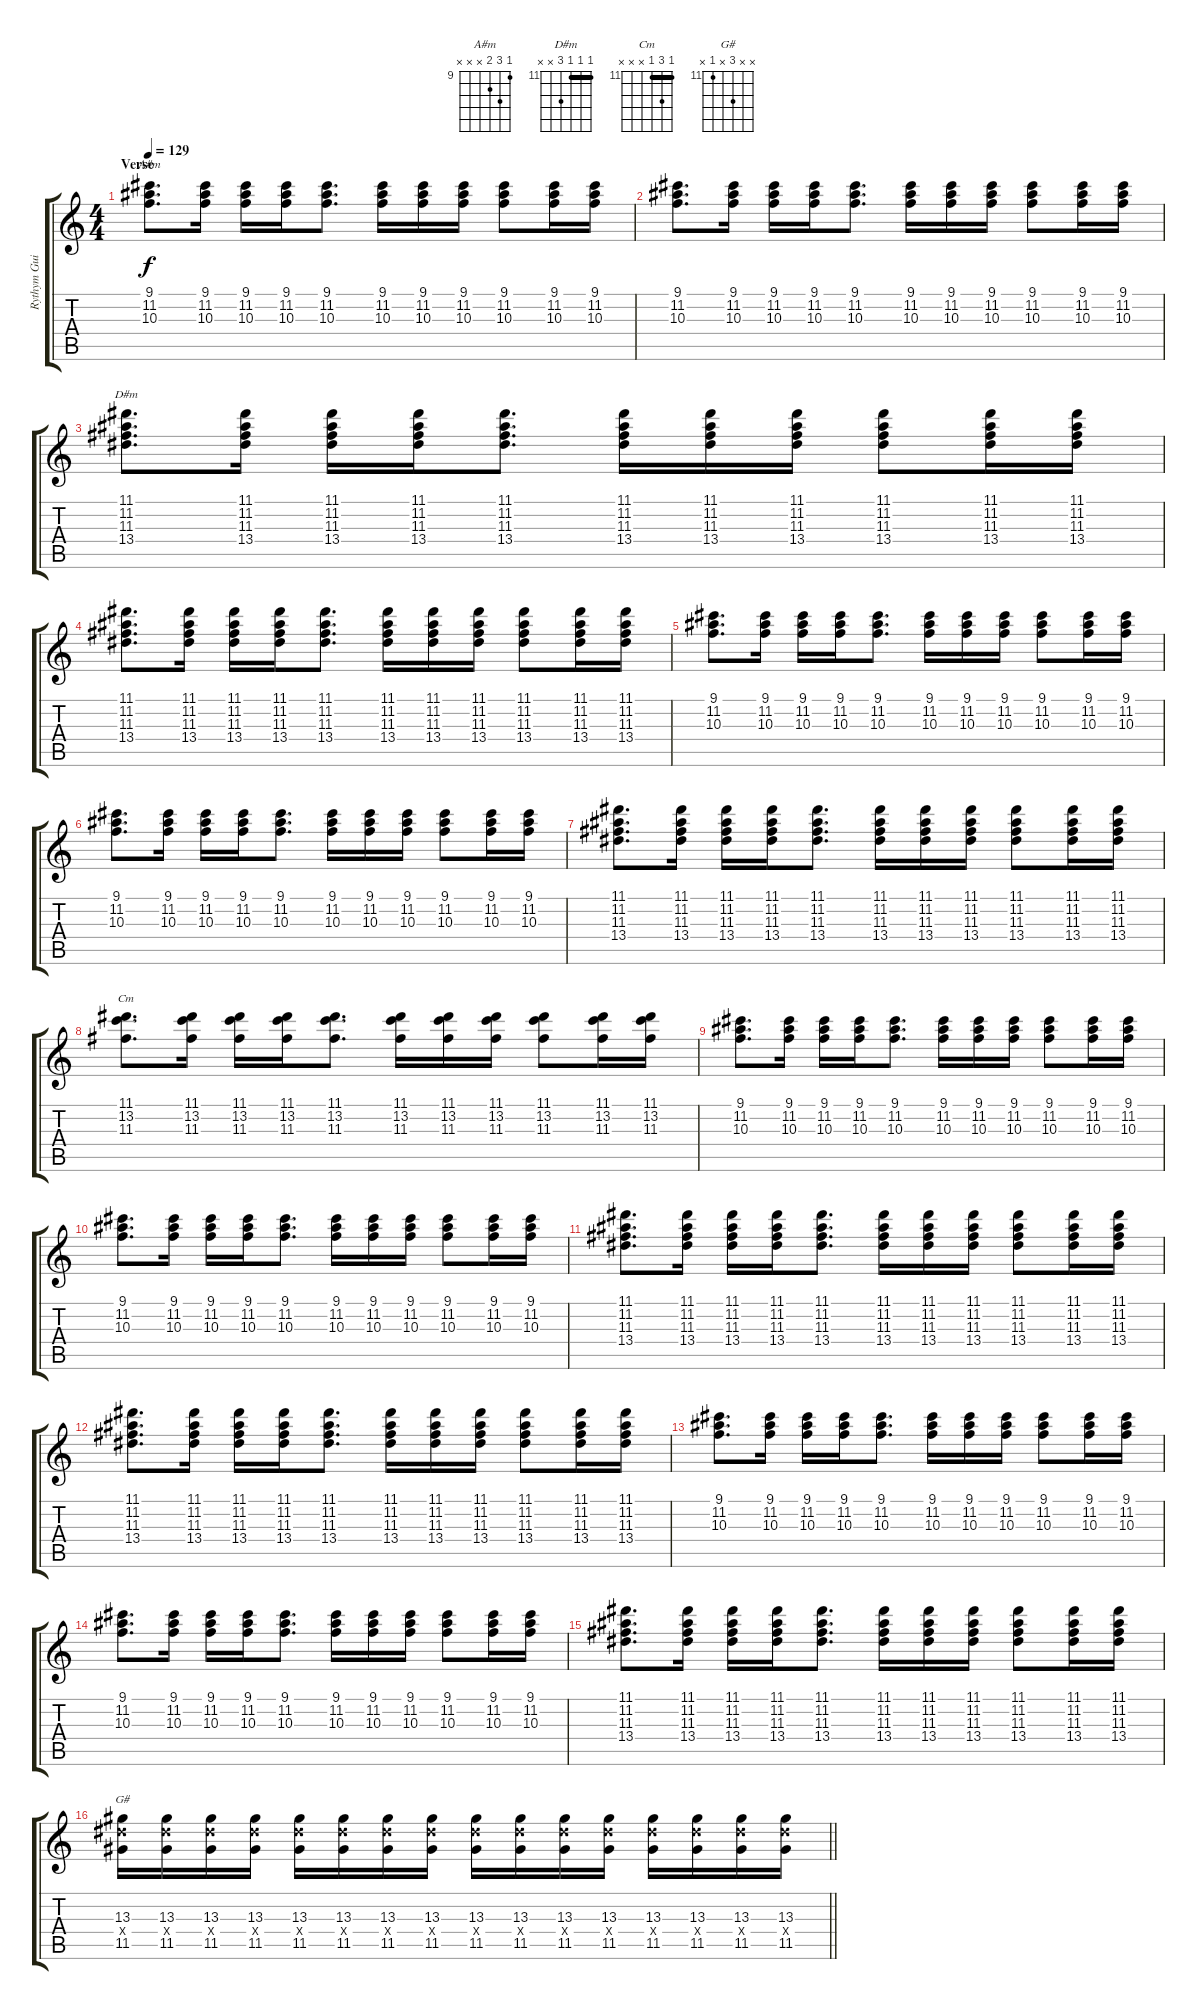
\track ("Rythym Guitar" "Rythym Gui") {instrument overdrivenguitar}
\staff {score tabs}
\tuning (E4 B3 G3 D3 A2 E2) {hide}
\chord ("A#m" 9 11 10 x x x) {firstfret 9}
\chord ("D#m" 11 11 11 13 x x) {firstfret 11 barre 11}
\chord ("Cm" 11 13 11 x x x) {firstfret 11 barre 11}
\chord ("G#" x x 13 x 11 x) {firstfret 11}
\ts (4 4)
\section ("" "Verse")
\tempo 129
\clef g2
\ks c
(9.1 11.2 10.3).8{d ch "A#m" dy f} (9.1 11.2 10.3).16 (9.1 11.2 10.3).16 (9.1 11.2 10.3).16 (9.1 11.2 10.3).8{d} (9.1 11.2 10.3).16 (9.1 11.2 10.3).16 (9.1 11.2 10.3).16 (9.1 11.2 10.3).8 (9.1 11.2 10.3).16 (9.1 11.2 10.3).16 |
(9.1 11.2 10.3).8{d} (9.1 11.2 10.3).16 (9.1 11.2 10.3).16 (9.1 11.2 10.3).16 (9.1 11.2 10.3).8{d} (9.1 11.2 10.3).16 (9.1 11.2 10.3).16 (9.1 11.2 10.3).16 (9.1 11.2 10.3).8 (9.1 11.2 10.3).16 (9.1 11.2 10.3).16 |
(11.1 11.2 11.3 13.4).8{d ch "D#m"} (11.1 11.2 11.3 13.4).16 (11.1 11.2 11.3 13.4).16 (11.1 11.2 11.3 13.4).16 (11.1 11.2 11.3 13.4).8{d} (11.1 11.2 11.3 13.4).16 (11.1 11.2 11.3 13.4).16 (11.1 11.2 11.3 13.4).16 (11.1 11.2 11.3 13.4).8 (11.1 11.2 11.3 13.4).16 (11.1 11.2 11.3 13.4).16 |
(11.1 11.2 11.3 13.4).8{d} (11.1 11.2 11.3 13.4).16 (11.1 11.2 11.3 13.4).16 (11.1 11.2 11.3 13.4).16 (11.1 11.2 11.3 13.4).8{d} (11.1 11.2 11.3 13.4).16 (11.1 11.2 11.3 13.4).16 (11.1 11.2 11.3 13.4).16 (11.1 11.2 11.3 13.4).8 (11.1 11.2 11.3 13.4).16 (11.1 11.2 11.3 13.4).16 |
(9.1 11.2 10.3).8{d} (9.1 11.2 10.3).16 (9.1 11.2 10.3).16 (9.1 11.2 10.3).16 (9.1 11.2 10.3).8{d} (9.1 11.2 10.3).16 (9.1 11.2 10.3).16 (9.1 11.2 10.3).16 (9.1 11.2 10.3).8 (9.1 11.2 10.3).16 (9.1 11.2 10.3).16 |
(9.1 11.2 10.3).8{d} (9.1 11.2 10.3).16 (9.1 11.2 10.3).16 (9.1 11.2 10.3).16 (9.1 11.2 10.3).8{d} (9.1 11.2 10.3).16 (9.1 11.2 10.3).16 (9.1 11.2 10.3).16 (9.1 11.2 10.3).8 (9.1 11.2 10.3).16 (9.1 11.2 10.3).16 |
(11.1 11.2 11.3 13.4).8{d} (11.1 11.2 11.3 13.4).16 (11.1 11.2 11.3 13.4).16 (11.1 11.2 11.3 13.4).16 (11.1 11.2 11.3 13.4).8{d} (11.1 11.2 11.3 13.4).16 (11.1 11.2 11.3 13.4).16 (11.1 11.2 11.3 13.4).16 (11.1 11.2 11.3 13.4).8 (11.1 11.2 11.3 13.4).16 (11.1 11.2 11.3 13.4).16 |
(11.1 13.2 11.3).8{d ch "Cm"} (11.1 13.2 11.3).16 (11.1 13.2 11.3).16 (11.1 13.2 11.3).16 (11.1 13.2 11.3).8{d} (11.1 13.2 11.3).16 (11.1 13.2 11.3).16 (11.1 13.2 11.3).16 (11.1 13.2 11.3).8 (11.1 13.2 11.3).16 (11.1 13.2 11.3).16 |
(9.1 11.2 10.3).8{d} (9.1 11.2 10.3).16 (9.1 11.2 10.3).16 (9.1 11.2 10.3).16 (9.1 11.2 10.3).8{d} (9.1 11.2 10.3).16 (9.1 11.2 10.3).16 (9.1 11.2 10.3).16 (9.1 11.2 10.3).8 (9.1 11.2 10.3).16 (9.1 11.2 10.3).16 |
(9.1 11.2 10.3).8{d} (9.1 11.2 10.3).16 (9.1 11.2 10.3).16 (9.1 11.2 10.3).16 (9.1 11.2 10.3).8{d} (9.1 11.2 10.3).16 (9.1 11.2 10.3).16 (9.1 11.2 10.3).16 (9.1 11.2 10.3).8 (9.1 11.2 10.3).16 (9.1 11.2 10.3).16 |
(11.1 11.2 11.3 13.4).8{d} (11.1 11.2 11.3 13.4).16 (11.1 11.2 11.3 13.4).16 (11.1 11.2 11.3 13.4).16 (11.1 11.2 11.3 13.4).8{d} (11.1 11.2 11.3 13.4).16 (11.1 11.2 11.3 13.4).16 (11.1 11.2 11.3 13.4).16 (11.1 11.2 11.3 13.4).8 (11.1 11.2 11.3 13.4).16 (11.1 11.2 11.3 13.4).16 |
(11.1 11.2 11.3 13.4).8{d} (11.1 11.2 11.3 13.4).16 (11.1 11.2 11.3 13.4).16 (11.1 11.2 11.3 13.4).16 (11.1 11.2 11.3 13.4).8{d} (11.1 11.2 11.3 13.4).16 (11.1 11.2 11.3 13.4).16 (11.1 11.2 11.3 13.4).16 (11.1 11.2 11.3 13.4).8 (11.1 11.2 11.3 13.4).16 (11.1 11.2 11.3 13.4).16 |
(9.1 11.2 10.3).8{d} (9.1 11.2 10.3).16 (9.1 11.2 10.3).16 (9.1 11.2 10.3).16 (9.1 11.2 10.3).8{d} (9.1 11.2 10.3).16 (9.1 11.2 10.3).16 (9.1 11.2 10.3).16 (9.1 11.2 10.3).8 (9.1 11.2 10.3).16 (9.1 11.2 10.3).16 |
(9.1 11.2 10.3).8{d} (9.1 11.2 10.3).16 (9.1 11.2 10.3).16 (9.1 11.2 10.3).16 (9.1 11.2 10.3).8{d} (9.1 11.2 10.3).16 (9.1 11.2 10.3).16 (9.1 11.2 10.3).16 (9.1 11.2 10.3).8 (9.1 11.2 10.3).16 (9.1 11.2 10.3).16 |
(11.1 11.2 11.3 13.4).8{d} (11.1 11.2 11.3 13.4).16 (11.1 11.2 11.3 13.4).16 (11.1 11.2 11.3 13.4).16 (11.1 11.2 11.3 13.4).8{d} (11.1 11.2 11.3 13.4).16 (11.1 11.2 11.3 13.4).16 (11.1 11.2 11.3 13.4).16 (11.1 11.2 11.3 13.4).8 (11.1 11.2 11.3 13.4).16 (11.1 11.2 11.3 13.4).16 |
\barLineRight lightlight
(13.3 13.4{x} 11.5).16{ch "G#"} (13.3 13.4{x} 11.5).16 (13.3 13.4{x} 11.5).16 (13.3 13.4{x} 11.5).16 (13.3 13.4{x} 11.5).16 (13.3 13.4{x} 11.5).16 (13.3 13.4{x} 11.5).16 (13.3 13.4{x} 11.5).16 (13.3 13.4{x} 11.5).16 (13.3 13.4{x} 11.5).16 (13.3 13.4{x} 11.5).16 (13.3 13.4{x} 11.5).16 (13.3 13.4{x} 11.5).16 (13.3 13.4{x} 11.5).16 (13.3 13.4{x} 11.5).16 (13.3 13.4{x} 11.5).16
